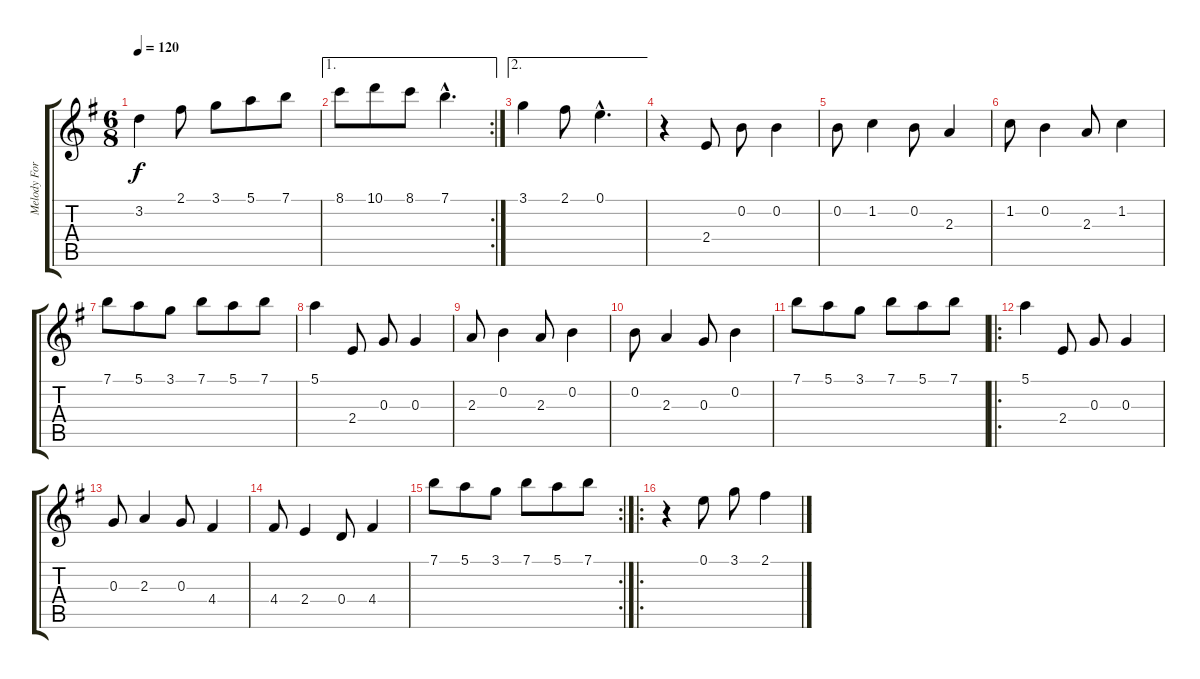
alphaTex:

\track ("Melody For Guitar" "Melody For") {instrument acousticguitarnylon}
\staff {score tabs}
\tuning (E4 B3 G3 D3 A2 E2) {hide}
\ts (6 8)
\tempo 120
\clef g2
\ks eminor
3.2.4{dy f} 2.1.8 3.1.8 5.1.8 7.1.8 |
\ae 1
\rc 2
8.1.8 10.1.8 8.1.8 7.1{hac}.4{d} |
\ae 2
3.1.4 2.1.8 0.1{hac}.4{d} |
r.4 2.4.8 0.2.8 0.2.4 |
0.2.8 1.2.4 0.2.8 2.3.4 |
1.2.8 0.2.4 2.3.8 1.2.4 |
7.1.8 5.1.8 3.1.8 7.1.8 5.1.8 7.1.8 |
5.1.4 2.4.8 0.3.8 0.3.4 |
2.3.8 0.2.4 2.3.8 0.2.4 |
0.2.8 2.3.4 0.3.8 0.2.4 |
7.1.8 5.1.8 3.1.8 7.1.8 5.1.8 7.1.8 |
\ro
5.1.4 2.4.8 0.3.8 0.3.4 |
0.3.8 2.3.4 0.3.8 4.4.4 |
4.4.8 2.4.4 0.4.8 4.4.4 |
\rc 2
7.1.8 5.1.8 3.1.8 7.1.8 5.1.8 7.1.8 |
\ro
r.4 0.1.8 3.1.8 2.1.4
